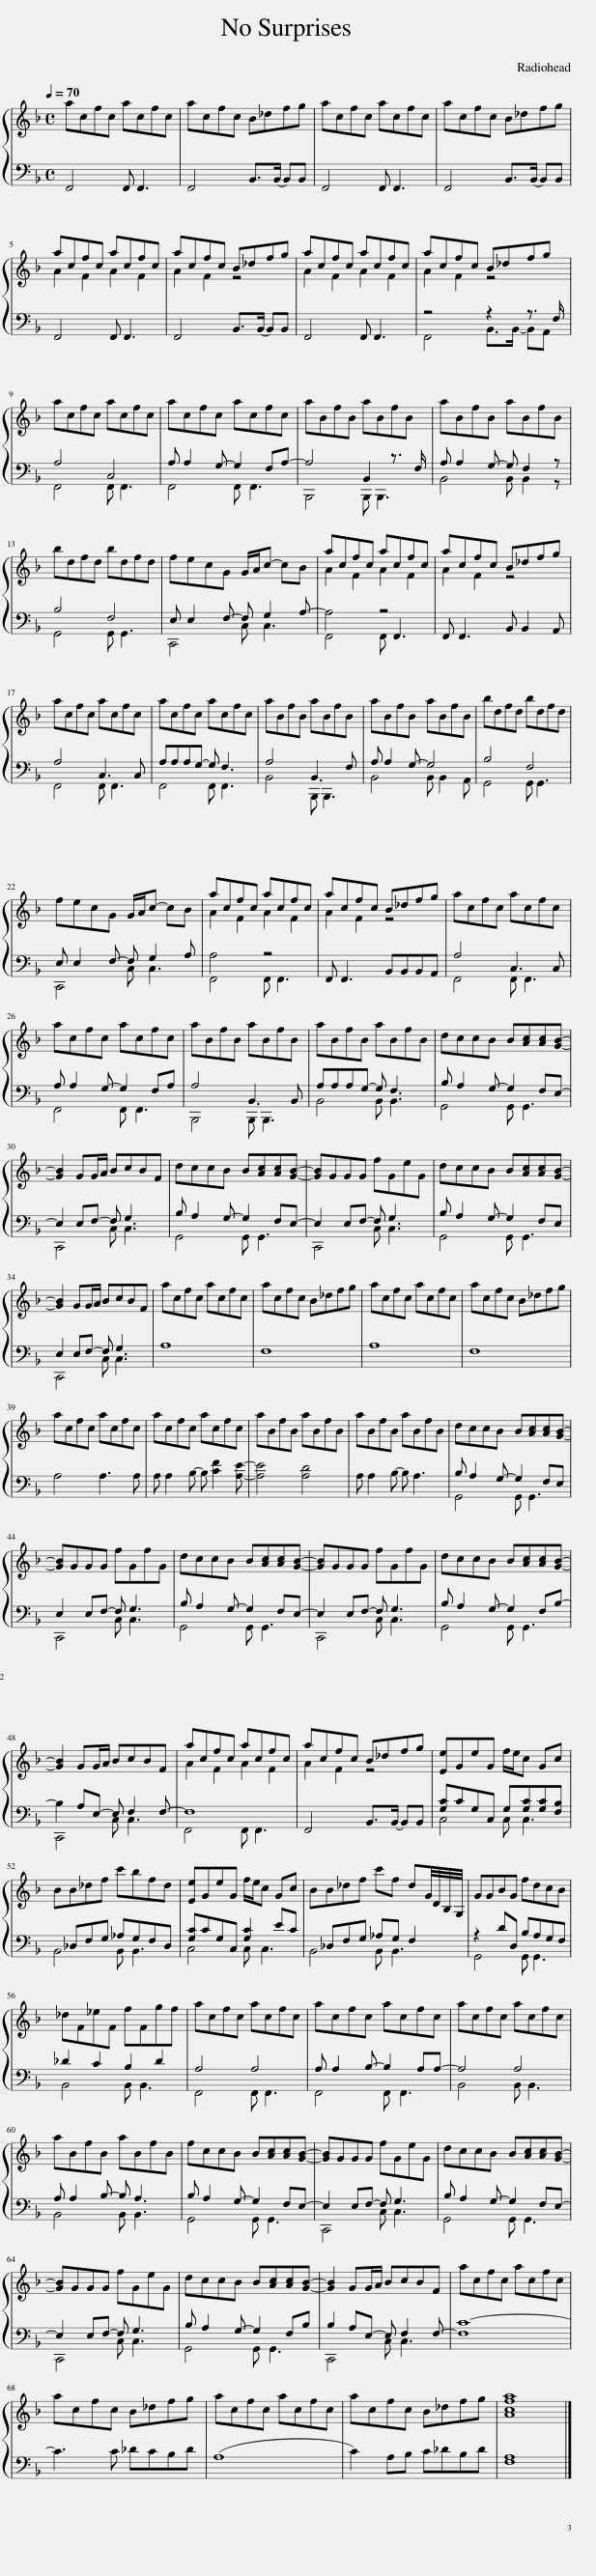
X:1
%%score { ( 1 3 ) | ( 2 4 ) }
L:1/8
Q:1/4=70
M:4/4
I:linebreak $
K:F
V:1 treble
V:3 treble
V:2 bass
V:4 bass
V:1
 acfc acfc | acfc B_dfg | acfc acfc | acfc B_dfg |$ A2 F2 A2 F2 | %5
 A2 F2 z4 | A2 F2 A2 F2 | A2 F2 z4 |$ acfc acfc | acfc acfc | %10
 aBfB aBfB | aBfB aBfB |$ bdfd bdfd | fecG G/A/c- cB | A2 F2 A2 F2 | %15
 A2 F2 z4 |$ acfc acfc | acfc acfc | aBfB aBfB | aBfB aBfB | %20
 bdfd bdfd |$ fecG G/A/c- cB | A2 F2 A2 F2 | A2 F2 z4 | acfc acfc |$ %25
 acfc acfc | aBfB aBfB | aBfB aBfB | dccB B[Ac][Ac][GB]- |$ [GB]2 GG/A/ BcBF | %30
 dccB B[Ac][Ac][GB]- | [GB]GGG fGeG | dccB B[Ac][Ac][GB]- |$ [GB]2 GG/A/ BcBF | acfc acfc | %35
 acfc B_dfg | acfc acfc | acfc B_dfg |$ acfc acfc | acfc acfc | %40
 aBfB aBfB | aBfB aBfB | dccB B[Ac][Ac][GB]- |$ [GB]GGG fGfG | dccB B[Ac][Ac][GB]- | %45
 [GB]GGG fGfG | dccB B[Ac][Ac][GB]- |$ [GB]2 GG/A/ BcBF | A2 F2 A2 F2 | A2 F2 z4 | %50
 [Ee]GeG f/e/c Gc |$ BB_df c'bfd | [Ee]GeG f/e/c Gc | BB_df c'f dG/4D/4B,/4G,/4 | GGBG fdcB |$ %55
 _dF_eF fFgf | acfc acfc | acfc acfc | acfc acfc |$ aBfB aBfB | %60
 fccB B[Ac][Ac][GB]- | [GB]GGG fGeG | dccB B[Ac][Ac][GB]- |$ [GB]GGG fGeG | dccB B[Ac][Ac][GB]- | %65
 [GB]2 GG/A/ BcBF | acfc acfc |$ acfc B_dfg | acfc acfc | acfc B_dfg | %70
 [Acfa]8 |] %71
V:2
 F,,4 F,, F,,3 | F,,4 B,,>(B,, B,,)B,, | F,,4 F,, F,,3 | F,,4 B,,>(B,, B,,)B,, |$ F,,4 F,, F,,3 | %5
 F,,4 B,,>(B,, B,,)B,, | F,,4 F,, F,,3 | z4 z2 z3/2 F,/ |$ F,,4 F,, F,,3 | F,,4 F,, F,,3 | %10
 B,,,4 B,,, B,,,3 | B,,4 B,, B,,2 z |$ G,,4 G,, G,,3 | C,,4 C, C,3 | F,,4 F,, F,,3 | %15
 F,, F,,3 B,, B,,2 A,, |$ F,,4 F,, F,,3 | F,,4 F,, F,,3 | B,,4 B,,, B,,,3 | B,,4 B,, B,,2 A,, | %20
 G,,4 G,, G,,3 |$ C,,4 C, C,3 | F,,4 F,, F,,3 | F,, F,,3 B,,B,,B,,A,, | F,,4 F,, F,,3 |$ %25
 F,,4 F,, F,,3 | B,,,4 B,,, B,,,3 | B,,4 B,, B,,3 | G,,4 G,, G,,3 |$ C,,4 C, C,3 | %30
 G,,4 G,, G,,3 | C,,4 C, C,3 | G,,4 G,, G,,3 |$ C,,4 C, C,3 | A,8 | %35
 F,8 | A,8 | F,8 |$ A,4 A,3 A, | A, A,2 B,- B, [CF]2 [A,E]- | %40
 [A,E]4 [A,D]4 | A, A,2 B,- B, A,3 | G,,4 G,, G,,3 |$ C,,4 C, C,3 | G,,4 G,, G,,3 | %45
 C,,4 C, C,3 | G,,4 G,, G,,3 |$ C,,4 C, C,3 | F,,4 F,, F,,3 | F,,4 B,,>B,,- B,,B,, | %50
 C,4 C, C,3 |$ B,,4 B,, B,,3 | C,4 C, C,3 | B,,4 B,, B,,3 | z2 DD, B,A,G,F, |$ %55
 _D2 C2 B,2 D2 | A,4 A,4 | A, A,2 B,- B,2 A,A,- | A,4 A,4 |$ B,,4 B,, B,,3 | %60
 B, A,2 G,- G,2 F,E,- | E,2 E,F,- F, G,3 | B, A,2 G,- G,2 F,E,- |$ E,2 E,F,- F, G,3 | B, A,2 G,- G,2 F,B, | %65
 B,2 A,E,- E, F,2 F,- | [F,C-]8 |$ C3 C _DCB,D | (A,8 | C2) A,B, C_DB,D | %70
 [F,A,]8 |] %71
V:3
 x8 | x8 | x8 | x8 |$ acfc acfc | %5
 acfc B_dfg | acfc acfc | acfc B_dfg |$ x8 | x8 | %10
 x8 | x8 |$ x8 | x8 | acfc acfc | %15
 acfc B_dfg |$ x8 | x8 | x8 | x8 | %20
 x8 |$ x8 | acfc acfc | acfc B_dfg | x8 |$ %25
 x8 | x8 | x8 | x8 |$ x8 | %30
 x8 | x8 | x8 |$ x8 | x8 | %35
 x8 | x8 | x8 |$ x8 | x8 | %40
 x8 | x8 | x8 |$ x8 | x8 | %45
 x8 | x8 |$ x8 | acfc acfc | acfc B_dfg | %50
 x8 |$ x8 | x8 | x8 | x8 |$ %55
 x8 | x8 | x8 | x8 |$ x8 | %60
 x8 | x8 | x8 |$ x8 | x8 | %65
 x8 | x8 |$ x8 | x8 | x8 | %70
 x8 |] %71
V:4
 x8 | x8 | x8 | x8 |$ x8 | %5
 x8 | x8 | F,,4 B,,>B,,- B,,A,, |$ A,4 C,4 | A, A,2 G,- G,2 F,A,- | %10
 A,4 B,,2 z3/2 F,/ | A, A,2 G,- G, F,2 z |$ B,4 F,4 | E, E,2 F,- F, G,2 A,- | A,4 z4 | %15
 x8 |$ A,4 C,3 C, | A,A,A,G,- G, F,3 | A,4 B,,3 F, | A, A,2 G,- G,4 | %20
 B,4 F,4 |$ E, E,2 F,- F, G,2 A, | A,4 z4 | x8 | A,4 C,3 C, |$ %25
 A, A,2 G,- G,2 F,A, | A,4 B,,3 B,, | A,A,A,G,- G, F,3 | B, A,2 G,- G,2 F,E,- |$ E,2 E,F,- F, G,3 | %30
 B, A,2 G,- G,2 F,E,- | E,2 E,F,- F, G,3 | B, A,2 G,- G,2 F,E, |$ E,2 E,F,- F, G,3 | x8 | %35
 x8 | x8 | x8 |$ x8 | x8 | %40
 x8 | x8 | B, A,2 G,- G,2 F,E, |$ E,2 E,F,- F, G,3 | B, A,2 G,- G,2 F,E,- | %45
 E,2 E,F,- F, G,3 | B, A,2 G,- G,2 F,B,- |$ B,2 A,E,- E, F,2 F,- | F,8 | x8 | %50
 [G,C]CG,C, G,[G,C][G,C][F,B,] |$ x _D,F,G, _A,G,F,D, | [G,C]CG,C, [G,C]2 EC | x _D,F,G, _A,G, F,2 | G,,4 G,, G,,3 |$ %55
 B,,4 B,, B,,3 | F,,4 F,, F,,3 | F,,4 F,, F,,3 | B,,4 B,, B,,3 |$ A, A,2 B,- B, A,3 | %60
 G,,4 G,, G,,3 | C,,4 C, C,3 | G,,4 G,, G,,3 |$ C,,4 C, C,3 | G,,4 G,, G,,3 | %65
 C,,4 C, C,3 | x8 |$ x8 | x8 | x8 | %70
 x8 |] %71
